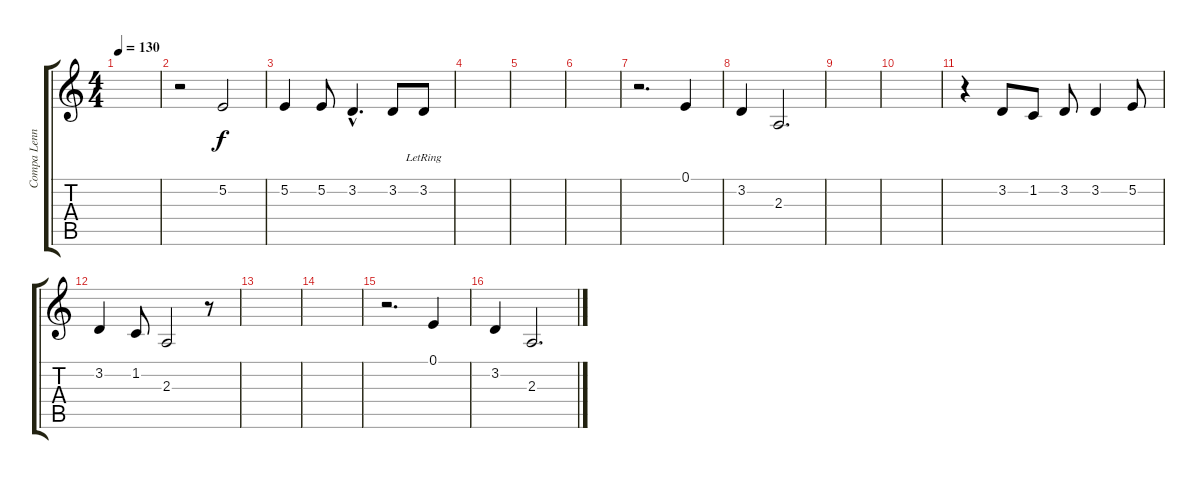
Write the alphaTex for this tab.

\track ("Compa Lennon Men" "Compa Lenn") {instrument flute}
\staff {score tabs}
\tuning (E4 B3 G3 D3 A2 E2) {hide}
\ts (4 4)
\tempo 130
\clef g2
\ks c
|
r.2 5.2.2 |
5.2.4 5.2.8 3.2{hac}.4{d} 3.2.8 3.2{lr}.8 |
|
|
|
r.2{d} 0.1.4 |
3.2.4 2.3.2{d} |
|
|
r.4 3.2.8 1.2.8 3.2.8 3.2.4 5.2.8 |
3.2.4 1.2.8 2.3.2 r.8 |
|
|
r.2{d} 0.1.4 |
3.2.4 2.3.2{d}
